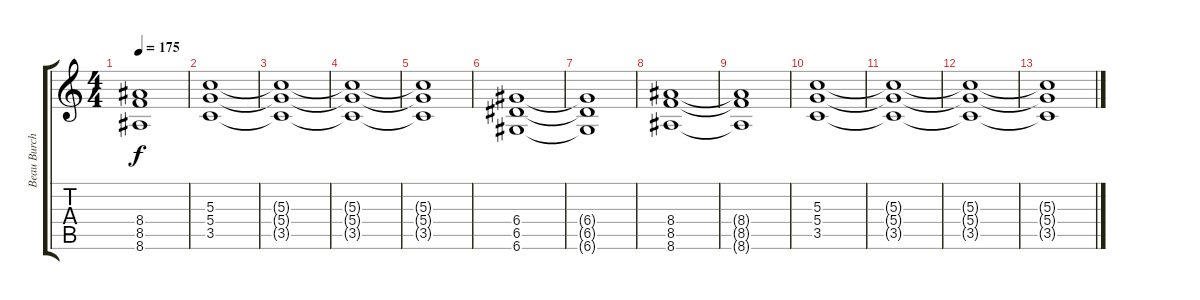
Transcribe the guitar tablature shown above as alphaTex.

\track ("Beau Burchell" "Beau Burch") {instrument distortionguitar}
\staff {score tabs}
\tuning (E4 B3 G3 D3 A2 D2) {hide}
\ts (4 4)
\tempo 175
\clef g2
\ks c
(8.4{t} 8.5{t} 8.6{t}).1{dy f} |
(5.3 5.4 3.5).1 |
(5.3{t} 5.4{t} 3.5{t}).1 |
(5.3{t} 5.4{t} 3.5{t}).1 |
(5.3{t} 5.4{t} 3.5{t}).1 |
(6.4 6.5 6.6).1 |
(6.4{t} 6.5{t} 6.6{t}).1 |
(8.4 8.5 8.6).1 |
(8.4{t} 8.5{t} 8.6{t}).1 |
(5.3 5.4 3.5).1{volume 0} |
(5.3{t} 5.4{t} 3.5{t}).1 |
(5.3{t} 5.4{t} 3.5{t}).1 |
(5.3{t} 5.4{t} 3.5{t}).1
